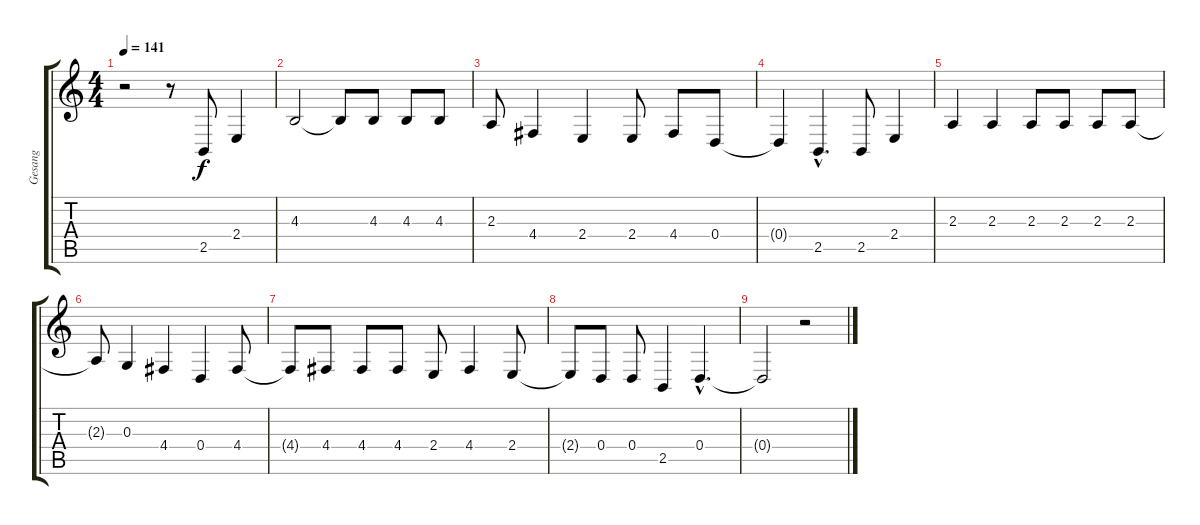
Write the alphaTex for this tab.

\track ("Gesang" "Gesang") {instrument cello}
\staff {score tabs}
\tuning (E4 B3 G3 D3 A2 E2) {hide}
\ts (4 4)
\tempo 141
\clef g2
\ks c
r.2{dy f} r.8 2.5.8 2.4.4 |
4.3.2 4.3{t}.8 4.3.8 4.3.8 4.3.8 |
2.3.8 4.4.4 2.4.4 2.4.8 4.4.8 0.4.8 |
0.4{t}.4 2.5{hac}.4{d} 2.5.8 2.4.4 |
2.3.4 2.3.4 2.3.8 2.3.8 2.3.8 2.3.8 |
2.3{t}.8 0.3.4 4.4.4 0.4.4 4.4.8 |
4.4{t}.8 4.4.8 4.4.8 4.4.8 2.4.8 4.4.4 2.4.8 |
2.4{t}.8 0.4.8 0.4.8 2.5.4 0.4{hac}.4{d} |
0.4{t}.2 r.2
